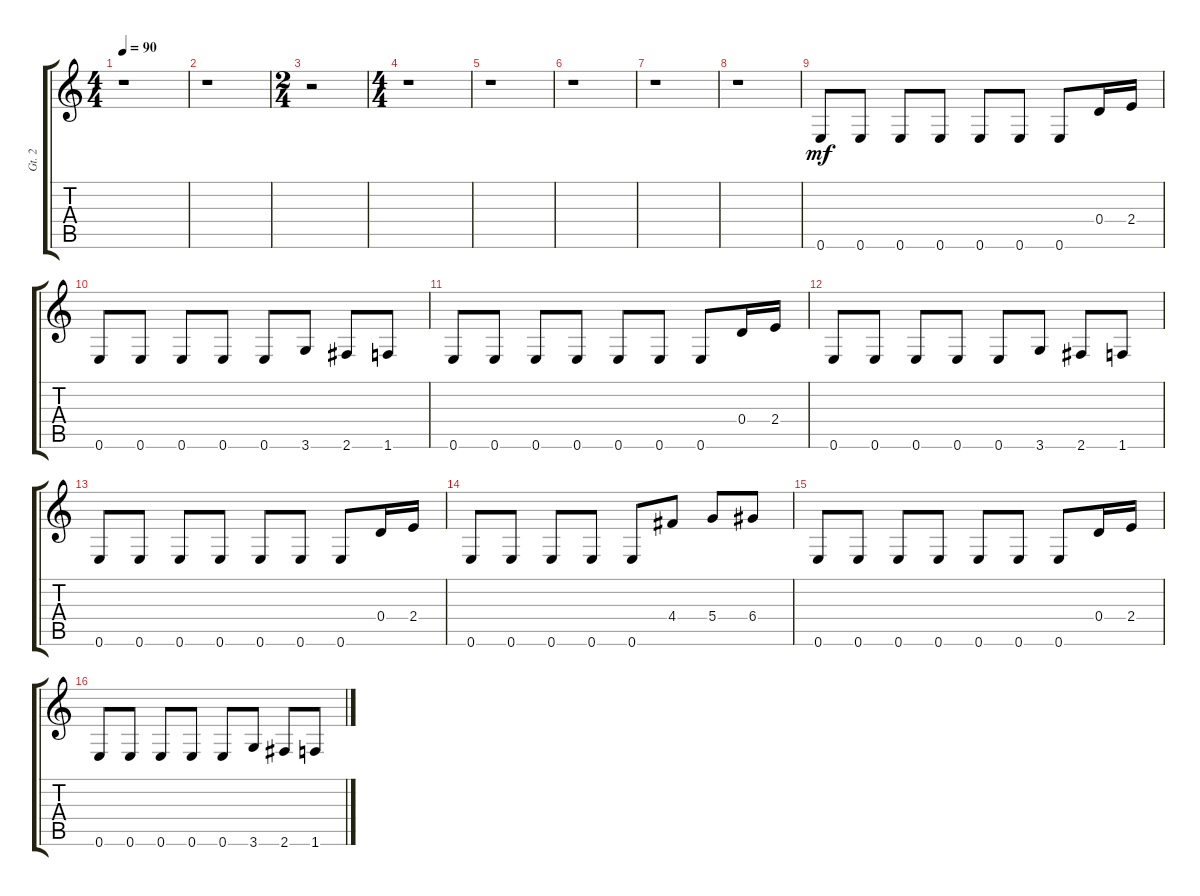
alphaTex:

\track ("Gt. 2" "Gt. 2") {instrument distortionguitar}
\staff {score tabs}
\tuning (E4 B3 G3 D3 A2 E2) {hide}
\ts (4 4)
\tempo 90
\clef g2
\ks c
r.1{dy mf instrument distortionguitar} |
r.1 |
\ts (2 4)
r.2 |
\ts (4 4)
r.1 |
r.1 |
r.1 |
r.1 |
r.1 |
0.6.8 0.6.8 0.6.8 0.6.8 0.6.8 0.6.8 0.6.8 0.4.16 2.4.16 |
0.6.8 0.6.8 0.6.8 0.6.8 0.6.8 3.6.8 2.6.8 1.6.8 |
0.6.8 0.6.8 0.6.8 0.6.8 0.6.8 0.6.8 0.6.8 0.4.16 2.4.16 |
0.6.8 0.6.8 0.6.8 0.6.8 0.6.8 3.6.8 2.6.8 1.6.8 |
0.6.8 0.6.8 0.6.8 0.6.8 0.6.8 0.6.8 0.6.8 0.4.16 2.4.16 |
0.6.8 0.6.8 0.6.8 0.6.8 0.6.8 4.4.8 5.4.8 6.4.8 |
0.6.8 0.6.8 0.6.8 0.6.8 0.6.8 0.6.8 0.6.8 0.4.16 2.4.16 |
0.6.8 0.6.8 0.6.8 0.6.8 0.6.8 3.6.8 2.6.8 1.6.8
